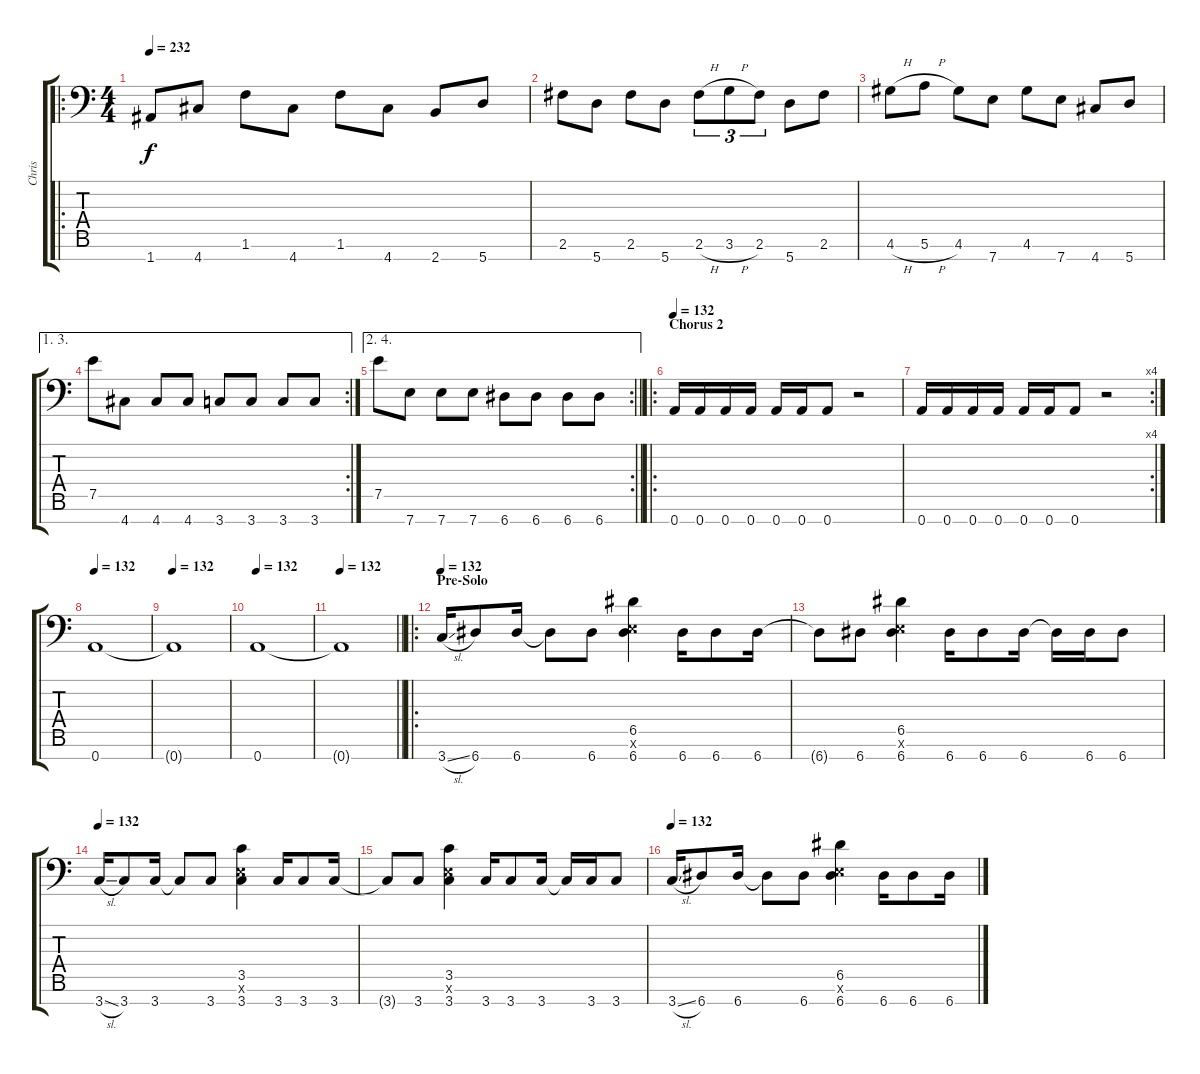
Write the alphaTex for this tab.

\track ("Chris" "Chris") {instrument distortionguitar}
\staff {score tabs}
\tuning (E4 B3 G3 D3 A2 E2 A1) {hide}
\ro
\ts (4 4)
\tempo 232
\clef f4
\ks c
1.7.8{dy f} 4.7.8 1.6.8 4.7.8 1.6.8 4.7.8 2.7.8 5.7.8 |
2.6.8 5.7.8 2.6.8 5.7.8 2.6{h}.8{tu (3 2)} 3.6{h}.8{tu (3 2)} 2.6.8{tu (3 2)} 5.7.8 2.6.8 |
4.6{h}.8 5.6{h}.8 4.6.8 7.7.8 4.6.8 7.7.8 4.7.8 5.7.8 |
\ae (1 3)
\rc 2
7.5.8 4.7.8 4.7.8 4.7.8 3.7.8 3.7.8 3.7.8 3.7.8 |
\ae (2 4)
\rc 2
\barLineRight lightlight
7.5.8 7.7.8 7.7.8 7.7.8 6.7.8 6.7.8 6.7.8 6.7.8 |
\ro
\section ("" "Chorus 2")
\tempo 132
0.7.16 0.7.16 0.7.16 0.7.16 0.7.16 0.7.16 0.7.8 r.2 |
\rc 4
0.7.16 0.7.16 0.7.16 0.7.16 0.7.16 0.7.16 0.7.8 r.2 |
\tempo 132
0.7.1 |
\tempo 132
0.7{t}.1 |
\tempo 132
0.7.1 |
\tempo 132
\barLineRight lightlight
0.7{t}.1 |
\ro
\section ("" "Pre-Solo")
\tempo 132
3.7{sl}.16 6.7.8 6.7.16 6.7{t}.8 6.7.8 (6.5 0.6{x} 6.7).4 6.7.16 6.7.8 6.7.16 |
6.7{t}.8 6.7.8 (6.5 0.6{x} 6.7).4 6.7.16 6.7.8 6.7.16 6.7{t}.16 6.7.16 6.7.8 |
\tempo 132
3.7{sl}.16 3.7.8 3.7.16 3.7{t}.8 3.7.8 (3.5 0.6{x} 3.7).4 3.7.16 3.7.8 3.7.16 |
3.7{t}.8 3.7.8 (3.5 0.6{x} 3.7).4 3.7.16 3.7.8 3.7.16 3.7{t}.16 3.7.16 3.7.8 |
\tempo 132
3.7{sl}.16 6.7.8 6.7.16 6.7{t}.8 6.7.8 (6.5 0.6{x} 6.7).4 6.7.16 6.7.8 6.7.16
